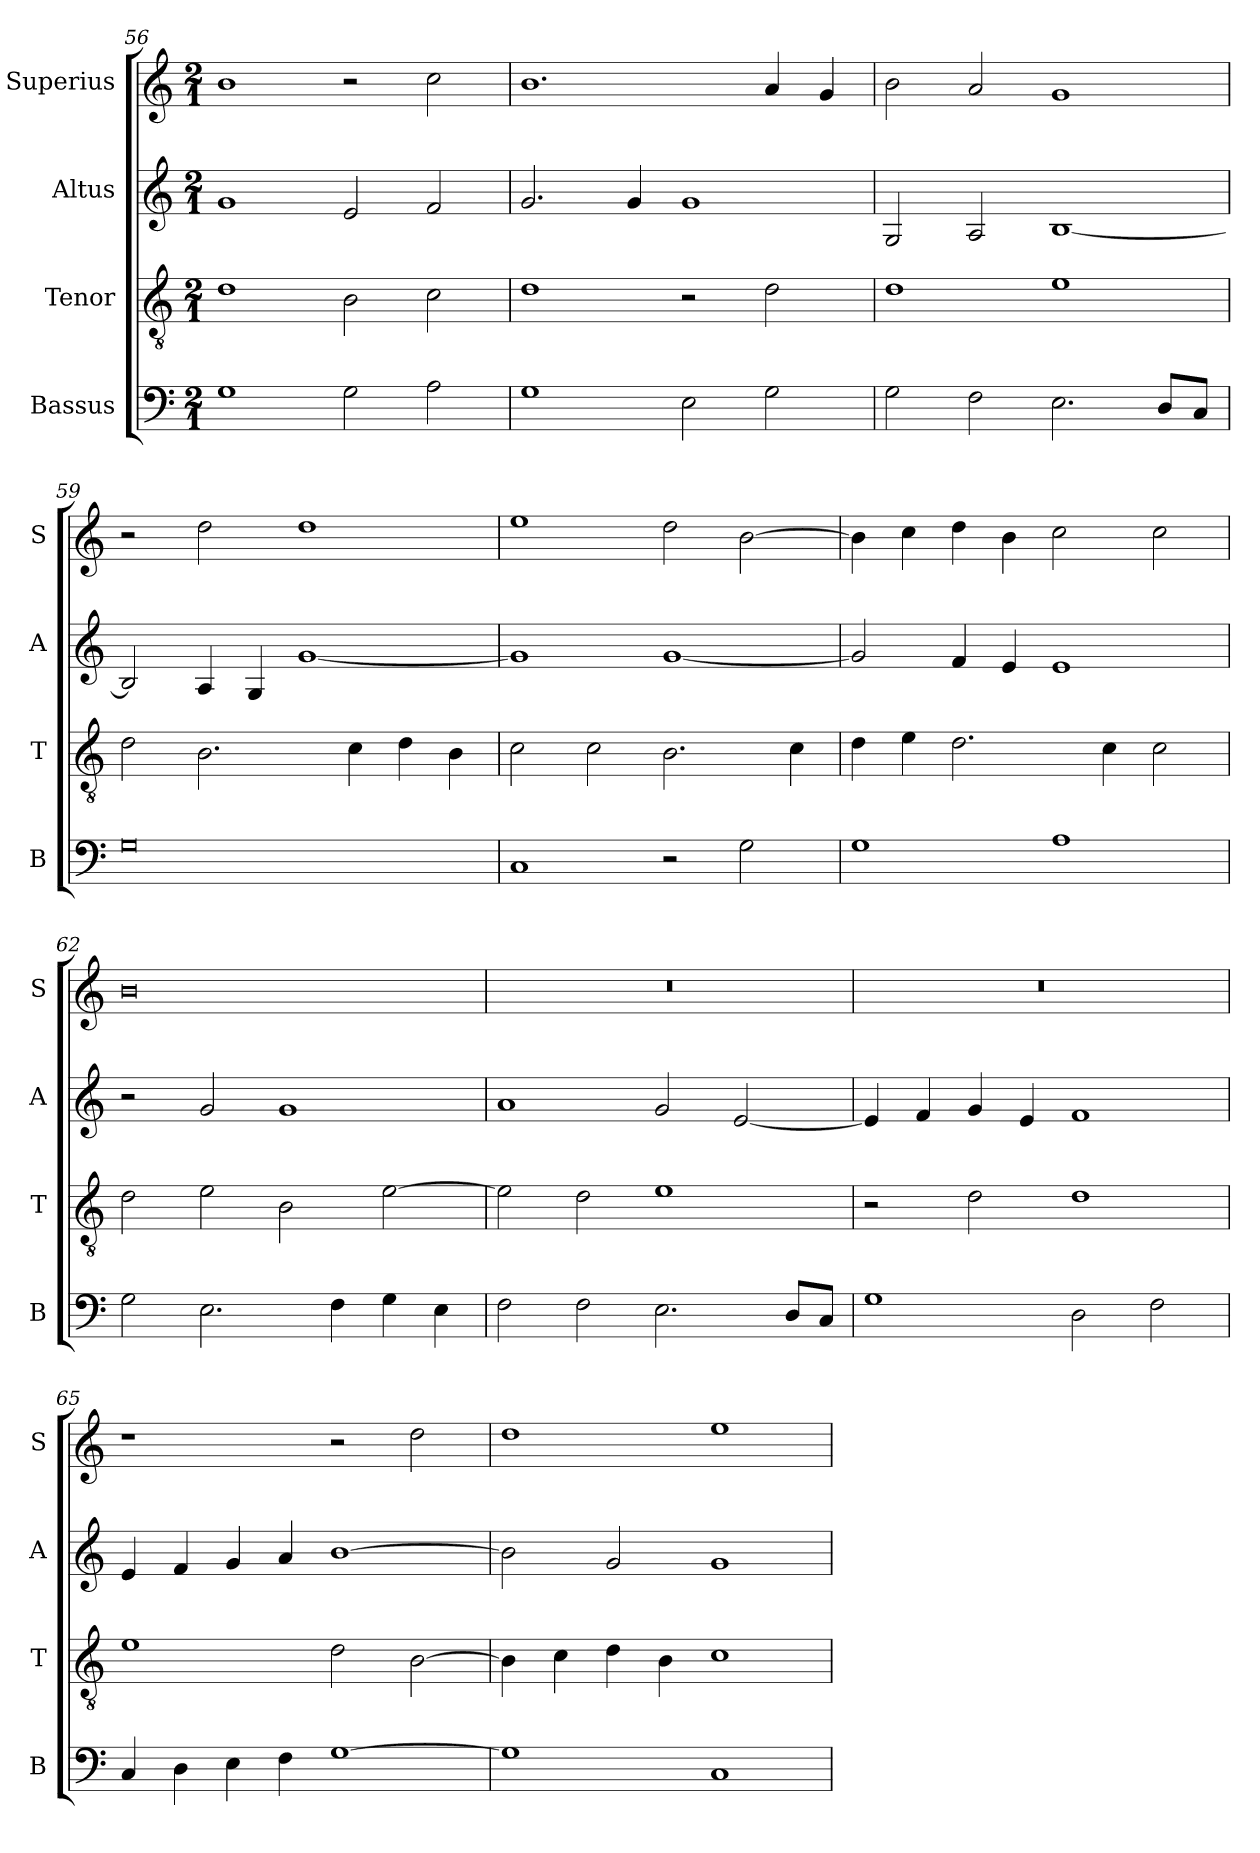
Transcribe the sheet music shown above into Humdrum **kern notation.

**kern	**kern	**kern	**kern
*part4	*part3	*part2	*part1
*staff4	*staff3	*staff2	*staff1
*I"Bassus	*I"Tenor	*I"Altus	*I"Superius
*I'B	*I'T	*I'A	*I'S
*clefF4	*clefGv2	*clefG2	*clefG2
*k[]	*k[]	*k[]	*k[]
*C:	*C:	*C:	*C:
*M2/1	*M2/1	*M2/1	*M2/1
=56	=56	=56	=56
1G	1d	1g	1b
2G	2B	2e	2r
2A	2c	2f	2cc
=57	=57	=57	=57
1G	1d	2.g	1.b
.	.	4g	.
2E	2r	1g	.
2G	2d	.	4a
.	.	.	4g
=58	=58	=58	=58
2G	1d	2G	2b
2F	.	2A	2a
2.E	1e	[1B	1g
8DL	.	.	.
8CJ	.	.	.
=59	=59	=59	=59
0G	2d	2B]	2r
.	2.B	4A	2dd
.	.	4G	.
.	.	[1g	1dd
.	4c	.	.
.	4d	.	.
.	4B	.	.
=60	=60	=60	=60
1C	2c	1g]	1ee
.	2c	.	.
2r	2.B	[1g	2dd
2G	.	.	[2b
.	4c	.	.
=61	=61	=61	=61
1G	4d	2g]	4b]
.	4e	.	4cc
.	2.d	4f	4dd
.	.	4e	4b
1A	.	1e	2cc
.	4c	.	.
.	2c	.	2cc
=62	=62	=62	=62
2G	2d	2r	0b
2.E	2e	2g	.
.	2B	1g	.
4F	.	.	.
4G	[2e	.	.
4E	.	.	.
=63	=63	=63	=63
2F	2e]	1a	0r
2F	2d	.	.
2.E	1e	2g	.
.	.	[2e	.
8DL	.	.	.
8CJ	.	.	.
=64	=64	=64	=64
1G	2r	4e]	0r
.	.	4f	.
.	2d	4g	.
.	.	4e	.
2D	1d	1f	.
2F	.	.	.
=65	=65	=65	=65
4C	1e	4e	1r
4D	.	4f	.
4E	.	4g	.
4F	.	4a	.
[1G	2d	[1b	2r
.	[2B	.	2dd
=66	=66	=66	=66
1G]	4B]	2b]	1dd
.	4c	.	.
.	4d	2g	.
.	4B	.	.
1C	1c	1g	1ee
=	=	=	=
*-	*-	*-	*-
